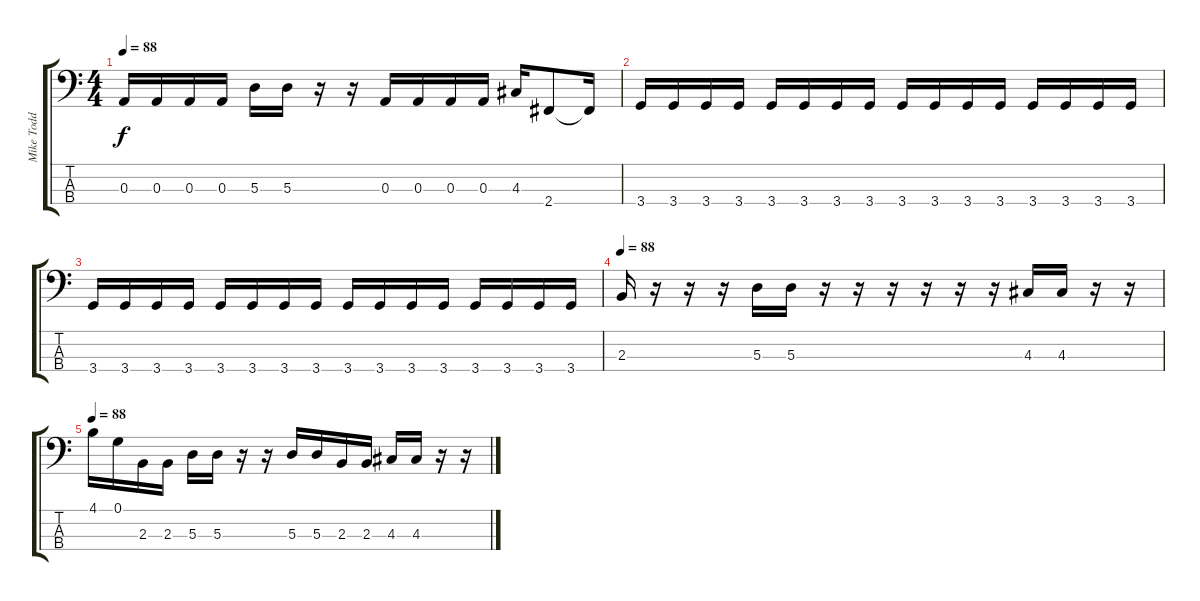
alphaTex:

\track ("Mike Todd (Bass)" "Mike Todd ") {instrument electricbassfinger}
\staff {score tabs}
\tuning (G2 D2 A1 E1) {hide}
\ts (4 4)
\tempo 88
\clef f4
\ks c
0.3.16{dy f} 0.3.16 0.3.16 0.3.16 5.3.16 5.3.16 r.16 r.16 0.3.16 0.3.16 0.3.16 0.3.16 4.3.16 2.4.8 2.4{t}.16 |
3.4.16 3.4.16 3.4.16 3.4.16 3.4.16 3.4.16 3.4.16 3.4.16 3.4.16 3.4.16 3.4.16 3.4.16 3.4.16 3.4.16 3.4.16 3.4.16 |
3.4.16 3.4.16 3.4.16 3.4.16 3.4.16 3.4.16 3.4.16 3.4.16 3.4.16 3.4.16 3.4.16 3.4.16 3.4.16 3.4.16 3.4.16 3.4.16 |
\tempo 88
2.3.16 r.16 r.16 r.16 5.3.16 5.3.16 r.16 r.16 r.16 r.16 r.16 r.16 4.3.16 4.3.16 r.16 r.16 |
\tempo 88
4.1.16 0.1.16 2.3.16 2.3.16 5.3.16 5.3.16 r.16 r.16 5.3.16 5.3.16 2.3.16 2.3.16 4.3.16 4.3.16 r.16 r.16
